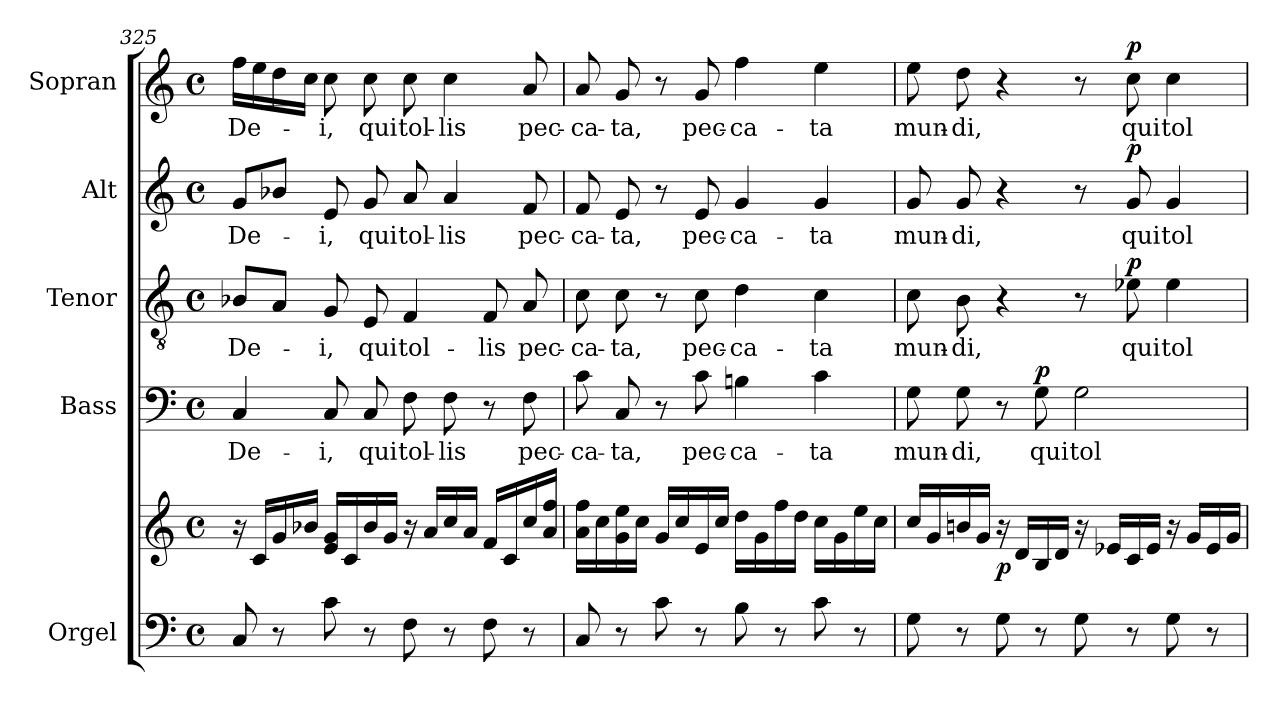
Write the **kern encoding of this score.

**kern	**kern	**dynam	**kern	**text	**dynam	**kern	**text	**dynam	**kern	**text	**dynam	**kern	**text	**dynam
*part5	*part5	*part5	*part4	*part4	*part4	*part3	*part3	*part3	*part2	*part2	*part2	*part1	*part1	*part1
*staff6	*staff5	*staff5/6	*staff4	*staff4	*staff4	*staff3	*staff3	*staff3	*staff2	*staff2	*staff2	*staff1	*staff1	*staff1
*I"Orgel	*	*	*I"Bass	*	*	*I"Tenor	*	*	*I"Alt	*	*	*I"Sopran	*	*
*	*	*	*I'B.	*	*	*I'T.	*	*	*I'A.	*	*	*I'S.	*	*
*clefF4	*clefG2	*	*clefF4	*	*	*clefGv2	*	*	*clefG2	*	*	*clefG2	*	*
*k[]	*k[]	*	*k[]	*	*	*k[]	*	*	*k[]	*	*	*k[]	*	*
*C:	*C:	*	*C:	*	*	*C:	*	*	*C:	*	*	*C:	*	*
*M4/4	*M4/4	*	*M4/4	*	*	*M4/4	*	*	*M4/4	*	*	*M4/4	*	*
*met(c)	*met(c)	*	*met(c)	*	*	*met(c)	*	*	*met(c)	*	*	*met(c)	*	*
=325	=325	=325	=325	=325	=325	=325	=325	=325	=325	=325	=325	=325	=325	=325
!	!	!	!	!LO:LY:b	!	!	!LO:LY:b	!	!	!LO:LY:b	!	!	!LO:LY:b	!
8C/	16r	.	4C/	De-	.	8B-X/L	De-	.	8g/L	De-	.	16ff\LL	De-	.
.	16c/LL	.	.	.	.	.	.	.	.	.	.	16ee\	.	.
8r	16g/	.	.	.	.	8A/J	.	.	8b-X/J	.	.	16dd\	.	.
.	16b-X/JJ	.	.	.	.	.	.	.	.	.	.	16cc\JJ	.	.
!	!	!	!	!LO:LY:b	!	!	!LO:LY:b	!	!	!LO:LY:b	!	!	!LO:LY:b	!
8c\	16e/ 16g/LL	.	8C/	-i,	.	8G/	-i,	.	8e/	-i,	.	8cc\	-i,	.
.	16c/	.	.	.	.	.	.	.	.	.	.	.	.	.
!	!	!	!	!LO:LY:b	!	!	!LO:LY:b	!	!	!LO:LY:b	!	!	!LO:LY:b	!
8r	16b-/	.	8C/	qui	.	8E/	qui	.	8g/	qui	.	8cc\	qui	.
.	16g/JJ	.	.	.	.	.	.	.	.	.	.	.	.	.
!	!	!	!	!LO:LY:b	!	!	!LO:LY:b	!	!	!LO:LY:b	!	!	!LO:LY:b	!
8F\	16r	.	8F\	tol-	.	4F/	tol-	.	8a/	tol-	.	8cc\	tol-	.
.	16a/LL	.	.	.	.	.	.	.	.	.	.	.	.	.
!	!	!	!	!LO:LY:b	!	!	!	!	!	!LO:LY:b	!	!	!LO:LY:b	!
8r	16cc/	.	8F\	-lis	.	.	.	.	4a/	-lis	.	4cc\	-lis	.
.	16a/JJ	.	.	.	.	.	.	.	.	.	.	.	.	.
!	!	!	!	!	!	!	!LO:LY:b	!	!	!	!	!	!	!
8F\	16f/LL	.	8r	.	.	8F/	-lis	.	.	.	.	.	.	.
.	16c/	.	.	.	.	.	.	.	.	.	.	.	.	.
!	!	!	!	!LO:LY:b	!	!	!LO:LY:b	!	!	!LO:LY:b	!	!	!LO:LY:b	!
8r	16cc/	.	8F\	pec-	.	8A/	pec-	.	8f/	pec-	.	8a/	pec-	.
.	16a/ 16ff/JJ	.	.	.	.	.	.	.	.	.	.	.	.	.
!!LO:LB:g=z
=326	=326	=326	=326	=326	=326	=326	=326	=326	=326	=326	=326	=326	=326	=326
!	!	!	!	!LO:LY:b	!	!	!LO:LY:b	!	!	!LO:LY:b	!	!	!LO:LY:b	!
8C/	16a\ 16ff\LL	.	8c\	-ca-	.	8c\	-ca-	.	8f/	-ca-	.	8a/	-ca-	.
.	16cc\	.	.	.	.	.	.	.	.	.	.	.	.	.
!	!	!	!	!LO:LY:b	!	!	!LO:LY:b	!	!	!LO:LY:b	!	!	!LO:LY:b	!
8r	16g\ 16ee\	.	8C/	-ta,	.	8c\	-ta,	.	8e/	-ta,	.	8g/	-ta,	.
.	16cc\JJ	.	.	.	.	.	.	.	.	.	.	.	.	.
8c\	16g/LL	.	8r	.	.	8r	.	.	8r	.	.	8r	.	.
.	16cc/	.	.	.	.	.	.	.	.	.	.	.	.	.
!	!	!	!	!LO:LY:b	!	!	!LO:LY:b	!	!	!LO:LY:b	!	!	!LO:LY:b	!
8r	16e/	.	8c\	pec-	.	8c\	pec-	.	8e/	pec-	.	8g/	pec-	.
.	16cc/JJ	.	.	.	.	.	.	.	.	.	.	.	.	.
!	!	!	!	!LO:LY:b	!	!	!LO:LY:b	!	!	!LO:LY:b	!	!	!LO:LY:b	!
8B\	16dd\LL	.	4Bn\	-ca-	.	4d\	-ca-	.	4g/	-ca-	.	4ff\	-ca-	.
.	16g\	.	.	.	.	.	.	.	.	.	.	.	.	.
8r	16ff\	.	.	.	.	.	.	.	.	.	.	.	.	.
.	16dd\JJ	.	.	.	.	.	.	.	.	.	.	.	.	.
!	!	!	!	!LO:LY:b	!	!	!LO:LY:b	!	!	!LO:LY:b	!	!	!LO:LY:b	!
8c\	16cc\LL	.	4c\	-ta	.	4c\	-ta	.	4g/	-ta	.	4ee\	-ta	.
.	16g\	.	.	.	.	.	.	.	.	.	.	.	.	.
8r	16ee\	.	.	.	.	.	.	.	.	.	.	.	.	.
.	16cc\JJ	.	.	.	.	.	.	.	.	.	.	.	.	.
=327	=327	=327	=327	=327	=327	=327	=327	=327	=327	=327	=327	=327	=327	=327
!	!	!	!	!LO:LY:b	!	!	!LO:LY:b	!	!	!LO:LY:b	!	!	!LO:LY:b	!
8G\	16cc/LL	.	8G\	mun-	.	8c\	mun-	.	8g/	mun-	.	8ee\	mun-	.
.	16g/	.	.	.	.	.	.	.	.	.	.	.	.	.
!	!	!	!	!LO:LY:b	!	!	!LO:LY:b	!	!	!LO:LY:b	!	!	!LO:LY:b	!
8r	16bn/	.	8G\	-di,	.	8B\	-di,	.	8g/	-di,	.	8dd\	-di,	.
.	16g/JJ	.	.	.	.	.	.	.	.	.	.	.	.	.
!	!	!LO:DY:b	!	!	!	!	!	!	!	!	!	!	!	!
8G\	16r	p	8r	.	.	4r	.	.	4r	.	.	4r	.	.
.	16d/LL	.	.	.	.	.	.	.	.	.	.	.	.	.
!	!	!	!	!LO:LY:b	!LO:DY:a	!	!	!	!	!	!	!	!	!
8r	16B/	.	8G\	qui	p	.	.	.	.	.	.	.	.	.
.	16d/JJ	.	.	.	.	.	.	.	.	.	.	.	.	.
!	!	!	!	!LO:LY:b	!	!	!	!	!	!	!	!	!	!
8G\	16r	.	2G\	tol-	.	8r	.	.	8r	.	.	8r	.	.
.	16e-X/LL	.	.	.	.	.	.	.	.	.	.	.	.	.
!	!	!	!	!	!	!	!LO:LY:b	!LO:DY:a	!	!LO:LY:b	!LO:DY:a	!	!LO:LY:b	!LO:DY:a
8r	16c/	.	.	.	.	8e-X\	qui	p	8g/	qui	p	8cc\	qui	p
.	16e-/JJ	.	.	.	.	.	.	.	.	.	.	.	.	.
!	!	!	!	!	!	!	!LO:LY:b	!	!	!LO:LY:b	!	!	!LO:LY:b	!
8G\	16r	.	.	.	.	4e-\	tol-	.	4g/	tol-	.	4cc\	tol-	.
.	16g/LL	.	.	.	.	.	.	.	.	.	.	.	.	.
8r	16e-/	.	.	.	.	.	.	.	.	.	.	.	.	.
.	16g/JJ	.	.	.	.	.	.	.	.	.	.	.	.	.
=	=	=	=	=	=	=	=	=	=	=	=	=	=	=
*-	*-	*-	*-	*-	*-	*-	*-	*-	*-	*-	*-	*-	*-	*-
